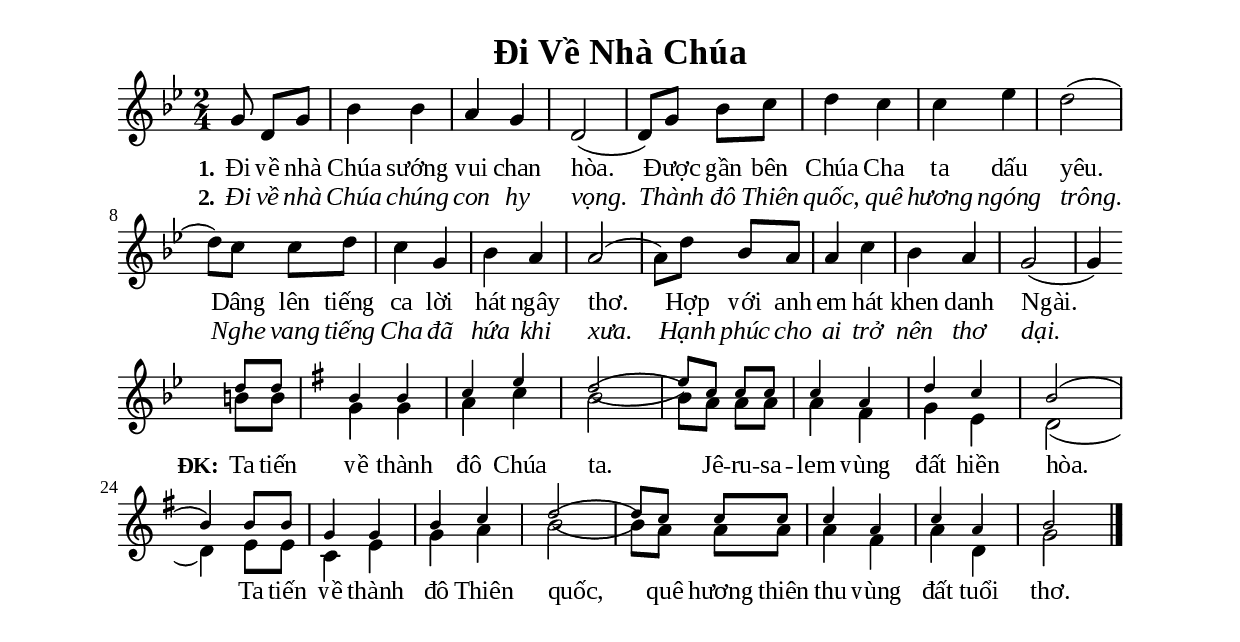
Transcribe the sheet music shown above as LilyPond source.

% Cài đặt chung
\version "2.20.0"
\include "english.ly"

\header {
  title = "Đi Về Nhà Chúa"
  composer = ""
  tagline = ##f
}

global = {
  \key bf \major
  \time 2/4
}

\paper {
  #(set-paper-size "a4")
  top-margin = 15\mm
  bottom-margin = 15\mm
  left-margin = 20\mm
  right-margin = 20\mm
  indent = #0
  #(define fonts
	 (make-pango-font-tree "Liberation Serif"
	 		       "Liberation Serif"
			       "Liberation Serif"
			       (/ 20 20)))
}

inNghieng = { \override LyricText.font-shape = #'italic }

% Nhạc phiên khúc
nhacPhienKhuc = \relative c'' {
  \partial 4. g8 d g |
  bf4 bf |
  a g |
  d2 ( |
  d8) g bf c |
  d4 c |
  c ef |
  d2 ( |
  d8) c c d |
  c4 g |
  bf a |
  a2 ( |
  a8) d bf a |
  a4 c |
  bf a |
  g2 ( |
  g4)
}

% Nhạc điệp khúc
nhacDiepKhucSop = \relative c'' {
  \set Score.currentBarNumber = #17
  \partial 4 b!8 b |
  
  \set Staff.printKeyCancellation = ##f
  \key g \major
  
  g4 g |
  a c |
  b2 ( |
  b8) a a a |
  a4 fs |
  g e |
  d2 _( |
  d4) e8 e |
  c4 e |
  g a |
  b2 ( |
  b8) a a a |
  a4 fs |
  a d, |
  g2 \bar "|."
}

nhacDiepKhucBass = \relative c'' {
  \override NoteHead.font-size = #-2
  \partial 4 d8 d |
  
  \set Staff.printKeyCancellation = ##f
  \key g \major
  
  b4 b |
  c e |
  d2 ( |
  e8) c c c |
  c4 a |
  d c |
  b2 ^( |
  b4) b8 b |
  g4 g |
  b c |
  d2 ( |
  d8) c c c |
  c4 a |
  c a |
  b2
}

% Lời phiên khúc
loiPhienKhucMot = \lyricmode {
  \set stanza = #"1."
  Đi về nhà Chúa sướng vui chan hòa.
  Được gần bên Chúa Cha ta dấu yêu.
  Dâng lên tiếng ca lời hát ngây thơ.
  Hợp với anh em hát khen danh Ngài.
}

loiPhienKhucHai = \lyricmode {
  \set stanza = #"2."
  Đi về nhà Chúa chúng con hy vọng.
  Thành đô Thiên quốc, quê hương ngóng trông.
  Nghe vang tiếng Cha đã hứa khi xưa.
  Hạnh phúc cho ai trở nên thơ dại.
}

% Lời điệp khúc
loiDiepKhuc = \lyricmode {
  \set stanza = #"ĐK:"
  Ta tiến về thành đô Chúa ta.
  Jê -- ru -- sa -- lem vùng đất hiền hòa.
  Ta tiến về thành đô Thiên quốc,
  quê hương thiên thu vùng đất tuổi thơ.
}

% Dàn trang
\score {
  \new ChoirStaff <<
    \new Staff = verses <<
      \new Voice = "verse" {
        \global \stemNeutral \nhacPhienKhuc
      }
    >>
    \new Lyrics \lyricsto verse \loiPhienKhucMot
    \new Lyrics \with \inNghieng \lyricsto verse \loiPhienKhucHai
  >>
}

\score {
  \new ChoirStaff <<
    \new Staff = chorus <<
      \override Staff.TimeSignature.transparent = ##t
      \new Voice = "sopranos" {
        \voiceOne \global \stemDown \nhacDiepKhucSop
      }
      \new Voice = "basses" {
        \voiceTwo \global \stemUp \nhacDiepKhucBass
      }
    >>
    \new Lyrics = basses
    \context Lyrics = basses \lyricsto sopranos \loiDiepKhuc
  >>
}

